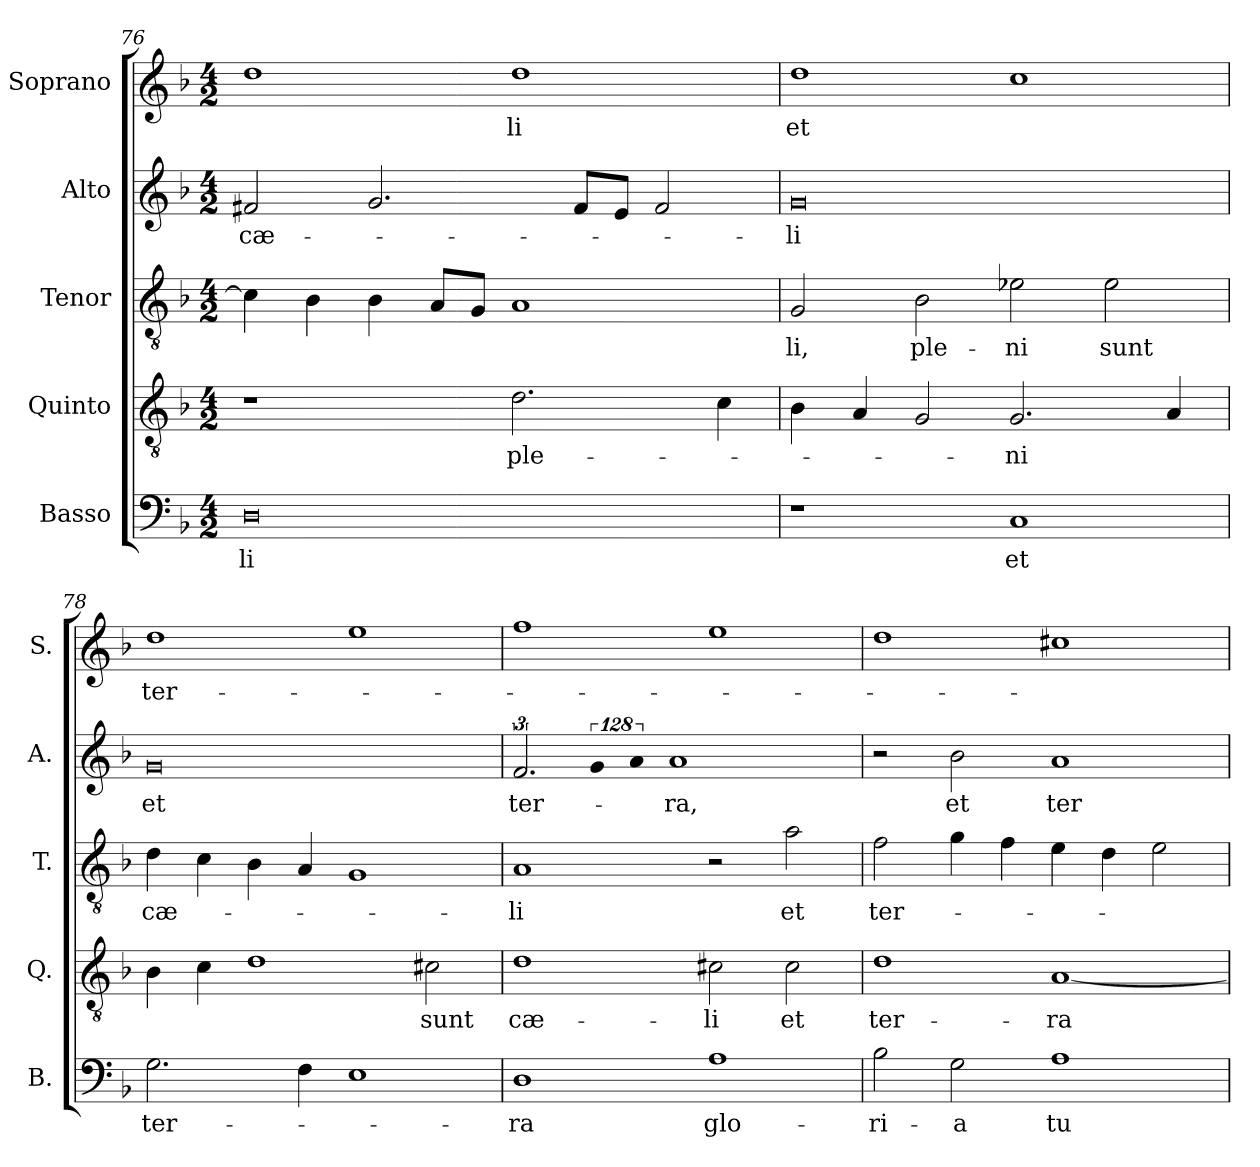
**kern	**text	**kern	**text	**kern	**text	**kern	**text	**kern	**text
*part5	*part5	*part4	*part4	*part3	*part3	*part2	*part2	*part1	*part1
*staff5	*staff5	*staff4	*staff4	*staff3	*staff3	*staff2	*staff2	*staff1	*staff1
*I"Basso	*	*I"Quinto	*	*I"Tenor	*	*I"Alto	*	*I"Soprano	*
*I'B.	*	*I'Q.	*	*I'T.	*	*I'A.	*	*I'S.	*
*clefF4	*	*clefGv2	*	*clefGv2	*	*clefG2	*	*clefG2	*
*	*	*ITrd7c12	*	*ITrd7c12	*	*	*	*	*
*k[b-]	*	*k[b-]	*	*k[b-]	*	*k[b-]	*	*k[b-]	*
*F:	*	*F:	*	*F:	*	*F:	*	*F:	*
*M4/2	*	*M4/2	*	*M4/2	*	*M4/2	*	*M4/2	*
=76	=76	=76	=76	=76	=76	=76	=76	=76	=76
!	!LO:LY:b:color=#000000	!	!	!	!	!	!	!	!
!	!	!	!	!	!	!	!LO:LY:b:color=#000000	!	!
0Di	-li	1r	.	4Ci\]	.	2f#Xi/	cæ-	1ddi	.
.	.	.	.	4BB-i\	.	.	.	.	.
.	.	.	.	4BB-i\	.	2.gi/	.	.	.
.	.	.	.	8AAi/L	.	.	.	.	.
.	.	.	.	8GGi/J	.	.	.	.	.
!	!	!	!LO:LY:b:color=#000000	!	!	!	!	!	!
!	!	!	!	!	!	!	!	!	!LO:LY:b:color=#000000
.	.	2.Di\	ple-	1AAi	.	.	.	1ddi	-li
.	.	.	.	.	.	8f#i/L	.	.	.
.	.	.	.	.	.	8ei/J	.	.	.
.	.	.	.	.	.	2f#i/	.	.	.
.	.	4Ci\	.	.	.	.	.	.	.
!!LO:PB:g=z
=77	=77	=77	=77	=77	=77	=77	=77	=77	=77
!	!	!	!	!	!LO:LY:b:color=#000000	!	!	!	!
!	!	!	!	!	!	!	!LO:LY:b:color=#000000	!	!
!	!	!	!	!	!	!	!	!	!LO:LY:b:color=#000000
1r	.	4BB-i\	.	2GGi/	-li,	0gi	-li	1ddi	et
.	.	4AAi/	.	.	.	.	.	.	.
!	!	!	!	!	!LO:LY:b:color=#000000	!	!	!	!
.	.	2GGi/	.	2BB-i\	ple-	.	.	.	.
!	!LO:LY:b:color=#000000	!	!	!	!	!	!	!	!
!	!	!	!LO:LY:b:color=#000000	!	!	!	!	!	!
!	!	!	!	!	!LO:LY:b:color=#000000	!	!	!	!
1Ci	et	2.GGi/	-ni	2E-Xi\	-ni	.	.	1cci	.
!	!	!	!	!	!LO:LY:b:color=#000000	!	!	!	!
.	.	.	.	2E-i\	sunt	.	.	.	.
.	.	4AAi/	.	.	.	.	.	.	.
=78	=78	=78	=78	=78	=78	=78	=78	=78	=78
!	!LO:LY:b:color=#000000	!	!	!	!	!	!	!	!
!	!	!	!	!	!LO:LY:b:color=#000000	!	!	!	!
!	!	!	!	!	!	!	!LO:LY:b:color=#000000	!	!
!	!	!	!	!	!	!	!	!	!LO:LY:b:color=#000000
2.Gi\	ter-	4BB-i\	.	4Di\	cæ-	0gi	et	1ddi	ter-
.	.	4Ci\	.	4Ci\	.	.	.	.	.
.	.	1Di	.	4BB-i\	.	.	.	.	.
4Fi\	.	.	.	4AAi/	.	.	.	.	.
1Ei	.	.	.	1GGi	.	.	.	1eei	.
!	!	!	!LO:LY:b:color=#000000	!	!	!	!	!	!
.	.	2C#Xi\	sunt	.	.	.	.	.	.
=79	=79	=79	=79	=79	=79	=79	=79	=79	=79
!	!LO:LY:b:color=#000000	!	!	!	!	!	!	!	!
!	!	!	!LO:LY:b:color=#000000	!	!	!	!	!	!
!	!	!	!	!	!LO:LY:b:color=#000000	!	!	!	!
!	!	!	!	!	!	!	!LO:LY:b:color=#000000	!	!
1Di	-ra	1Di	cæ-	1AAi	-li	3.fi/	ter-	1ffi	.
!	!	!	!	!	!	!LO:N:vis=4	!	!	!
.	.	.	.	.	.	512%85gi/	.	.	.
!	!	!	!	!	!	!LO:N:vis=2	!	!	!
.	.	.	.	.	.	512%171ai/	.	.	.
!	!LO:LY:b:color=#000000	!	!	!	!	!	!	!	!
!	!	!	!LO:LY:b:color=#000000	!	!	!	!	!	!
!	!	!	!	!	!	!	!LO:LY:b:color=#000000	!	!
1Ai	glo-	2C#Xi\	-li	2r	.	1ai	-ra,	1eei	.
!	!	!	!LO:LY:b:color=#000000	!	!	!	!	!	!
!	!	!	!	!	!LO:LY:b:color=#000000	!	!	!	!
.	.	2C#i\	et	2Ai\	et	.	.	.	.
=80	=80	=80	=80	=80	=80	=80	=80	=80	=80
!	!LO:LY:b:color=#000000	!	!	!	!	!	!	!	!
!	!	!	!LO:LY:b:color=#000000	!	!	!	!	!	!
!	!	!	!	!	!LO:LY:b:color=#000000	!	!	!	!
2B-i\	-ri-	1Di	ter-	2Fi\	ter-	2r	.	1ddi	.
!	!LO:LY:b:color=#000000	!	!	!	!	!	!	!	!
!	!	!	!	!	!	!	!LO:LY:b:color=#000000	!	!
2Gi\	-a	.	.	4Gi\	.	2b-i\	et	.	.
.	.	.	.	4Fi\	.	.	.	.	.
!	!LO:LY:b:color=#000000	!	!	!	!	!	!	!	!
!	!	!	!LO:LY:b:color=#000000	!	!	!	!	!	!
!	!	!	!	!	!	!	!LO:LY:b:color=#000000	!	!
1Ai	tu-	[1AAi	-ra	4Ei\	.	1ai	ter-	1cc#Xi	.
.	.	.	.	4Di\	.	.	.	.	.
.	.	.	.	2Ei\	.	.	.	.	.
=	=	=	=	=	=	=	=	=	=
*-	*-	*-	*-	*-	*-	*-	*-	*-	*-
